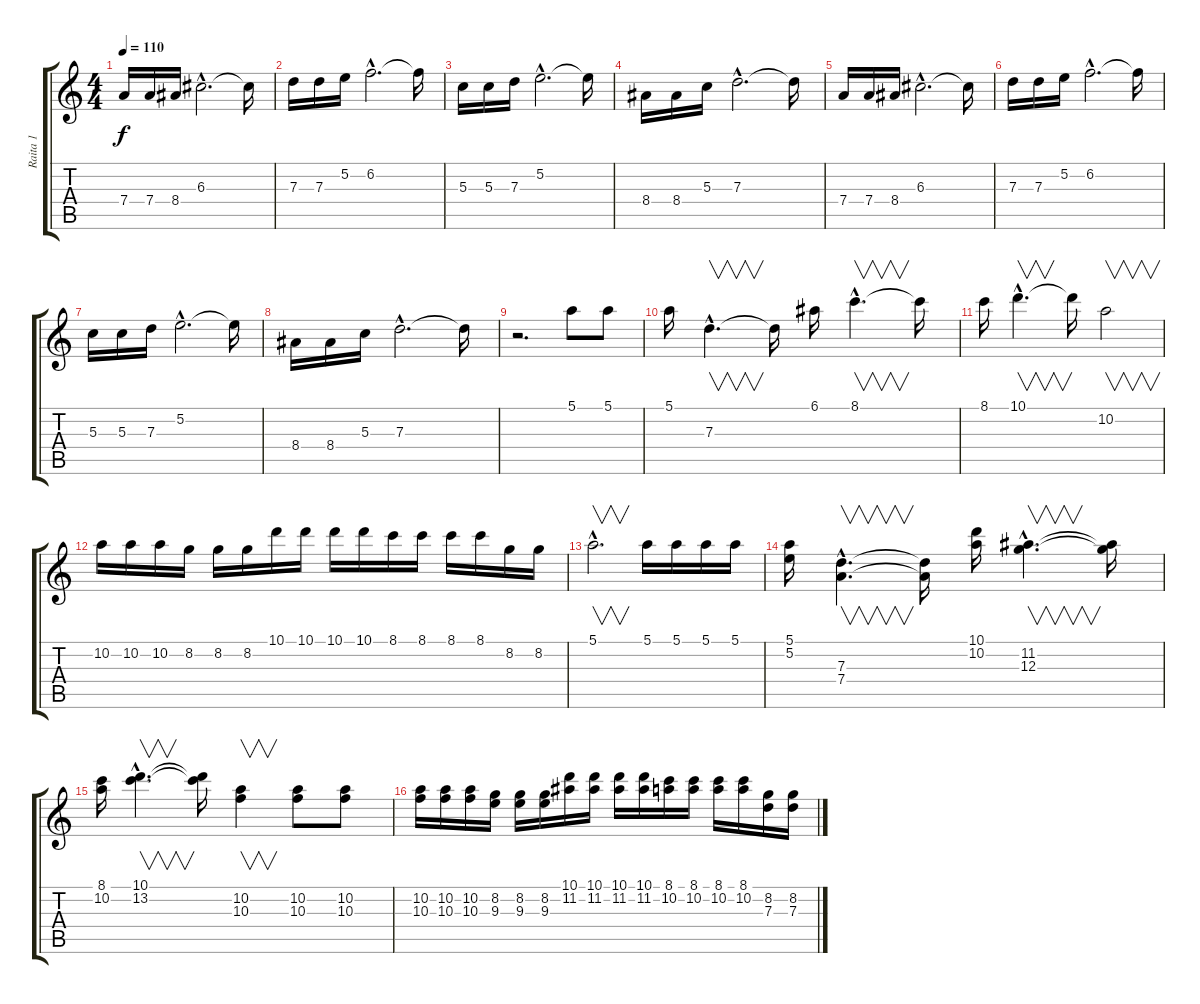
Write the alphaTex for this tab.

\track ("Raita 1" "Raita 1") {instrument distortionguitar}
\staff {score tabs}
\tuning (E4 B3 G3 D3 A2 E2) {hide}
\ts (4 4)
\tempo 110
\clef g2
\ks c
7.4.16{dy f} 7.4.16 8.4.16 6.3{hac}.2{d} 6.3{t}.16 |
7.3.16{volume 14} 7.3.16 5.2.16 6.2{hac}.2{d} 6.2{t}.16 |
5.3.16 5.3.16 7.3.16 5.2{hac}.2{d} 5.2{t}.16 |
8.4.16 8.4.16 5.3.16 7.3{hac}.2{d} 7.3{t}.16 |
7.4.16 7.4.16 8.4.16 6.3{hac}.2{d} 6.3{t}.16 |
7.3.16 7.3.16 5.2.16 6.2{hac}.2{d} 6.2{t}.16 |
5.3.16 5.3.16 7.3.16 5.2{hac}.2{d} 5.2{t}.16 |
8.4.16 8.4.16 5.3.16 7.3{hac}.2{d} 7.3{t}.16 |
r.2{d} 5.1.8 5.1.8 |
5.1.16 7.3{hac}.4{v d} 7.3{t}.16 6.1.16 8.1{hac}.4{v d} 8.1{t}.16 |
8.1.16 10.1{hac}.4{v d} 10.1{t}.16 10.2.2{v} |
10.2.16 10.2.16 10.2.16 8.2.16 8.2.16 8.2.16 10.1.16 10.1.16 10.1.16 10.1.16 8.1.16 8.1.16 8.1.16 8.1.16 8.2.16 8.2.16 |
5.1{hac}.2{v d} 5.1.16 5.1.16 5.1.16 5.1.16 |
(5.1 5.2).16 (7.3{hac} 7.4{hac}).4{v d} (7.3{t} 7.4{t}).16 (10.1 10.2).16 (11.2{hac} 12.3{hac}).4{v d} (11.2{t} 12.3{t}).16 |
(8.1 10.2).16 (10.1{hac} 13.2{hac}).4{v d} (10.1{t} 13.2{t}).16 (10.2 10.3).4{v} (10.2 10.3).8 (10.2 10.3).8 |
(10.2 10.3).16 (10.2 10.3).16 (10.2 10.3).16 (8.2 9.3).16 (8.2 9.3).16 (8.2 9.3).16 (10.1 11.2).16 (10.1 11.2).16 (10.1 11.2).16 (10.1 11.2).16 (8.1 10.2).16 (8.1 10.2).16 (8.1 10.2).16 (8.1 10.2).16 (8.2 7.3).16 (8.2 7.3).16
